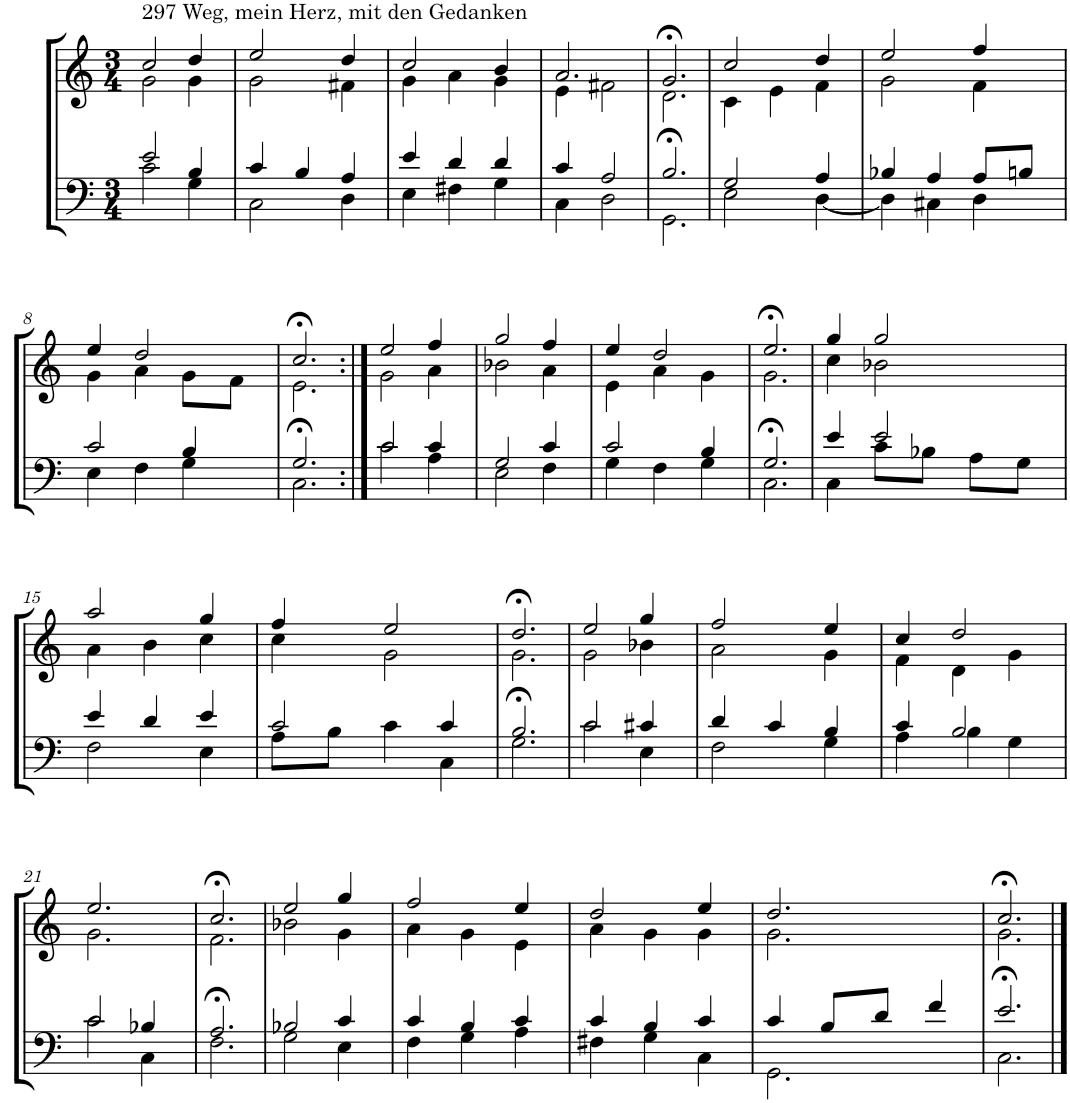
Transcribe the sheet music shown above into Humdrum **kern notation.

**kern	**kern
*part2	*part1
*staff2	*staff1
*I"Tenor/Baß	*I"Sopran/Alt
*clefF4	*clefG2
*k[]	*k[]
*M3/4	*M3/4
=1	=1
*^	*^
!	!	!LO:TX:a:t=297 Weg, mein Herz, mit den Gedanken	!
2e/	2c\	2cc/	2g\
4B/	4G\	4dd/	4g\
=2	=2	=2	=2
4c/	2C\	2ee/	2g\
4B/	.	.	.
4A/	4D\	4dd/	4f#X\
=3	=3	=3	=3
4e/	4E\	2cc/	4g\
4d/	4F#X\	.	4a\
4d/	4G\	4b/	4g\
=4	=4	=4	=4
4c/	4C\	2.a/	4e\
2A/	2D\	.	2f#X\
=5	=5	=5	=5
2.B/	2.GG>\	2.g>/	2.d\
=6	=6	=6	=6
2G/	2E\	2cc/	4c\
.	.	.	4e\
4A/	[4D\	4dd/	4f\
=7	=7	=7	=7
4B-X/	4D\]	2ee/	2g\
4A/	4C#X\	.	.
8A/L	4D\	4ff/	4f\
8Bn/J	.	.	.
!!LO:LB:g=z	!!
=8	=8	=8	=8
2c/	4E\	4ee/	4g\
.	4F\	2dd/	4a\
4B/	4G\	.	8g\L
.	.	.	8f\J
=9	=9	=9	=9
2.G/	2.C>\	2.cc>/	2.e\
=10:|!	=10:|!	=10:|!	=10:|!
2c/	2c\	2ee/	2g\
4c/	4A\	4ff/	4a\
=11	=11	=11	=11
2G/	2E\	2gg/	2b-X\
4c/	4F\	4ff/	4a\
=12	=12	=12	=12
2c/	4G\	4ee/	4e\
.	4F\	2dd/	4a\
4B/	4G\	.	4g\
=13	=13	=13	=13
2.G/	2.C>\	2.ee>/	2.g\
=14	=14	=14	=14
4e/	4C\	4gg/	4cc\
2e/	8c\L	2gg/	2b-X\
.	8B-X\J	.	.
.	8A\L	.	.
.	8G\J	.	.
!!LO:LB:g=z	!!
=15	=15	=15	=15
4e/	2F\	2aa/	4a\
4d/	.	.	4b\
4e/	4E\	4gg/	4cc\
=16	=16	=16	=16
2c/	8A\L	4ff/	4cc\
.	8B\J	.	.
.	4c\	2ee/	2g\
4c/	4C\	.	.
=17	=17	=17	=17
2.B/	2.G>\	2.dd>/	2.g\
=18	=18	=18	=18
2c/	2c\	2ee/	2g\
4c#X/	4E\	4gg/	4b-X\
=19	=19	=19	=19
4d/	2F\	2ff/	2a\
4c/	.	.	.
4B/	4G\	4ee/	4g\
=20	=20	=20	=20
4c/	4A\	4cc/	4f\
2B/	4B\	2dd/	4d\
.	4G\	.	4g\
!!LO:LB:g=z	!!
=21	=21	=21	=21
2c/	2c\	2.ee/	2.g\
4B-X/	4C\	.	.
=22	=22	=22	=22
2.A/	2.F>\	2.cc>/	2.f\
=23	=23	=23	=23
2B-X/	2G\	2ee/	2b-X\
4c/	4E\	4gg/	4g\
=24	=24	=24	=24
4c/	4F\	2ff/	4a\
4B/	4G\	.	4g\
4c/	4A\	4ee/	4e\
=25	=25	=25	=25
4c/	4F#X\	2dd/	4a\
4B/	4G\	.	4g\
4c/	4C\	4ee/	4g\
=26	=26	=26	=26
4c/	2.GG\	2.dd/	2.g\
8B/L	.	.	.
8d/J	.	.	.
4f/	.	.	.
=27	=27	=27	=27
2.e/	2.C>\	2.cc>/	2.g\
*v	*v	*	*
*	*v	*v
==	==
*-	*-
